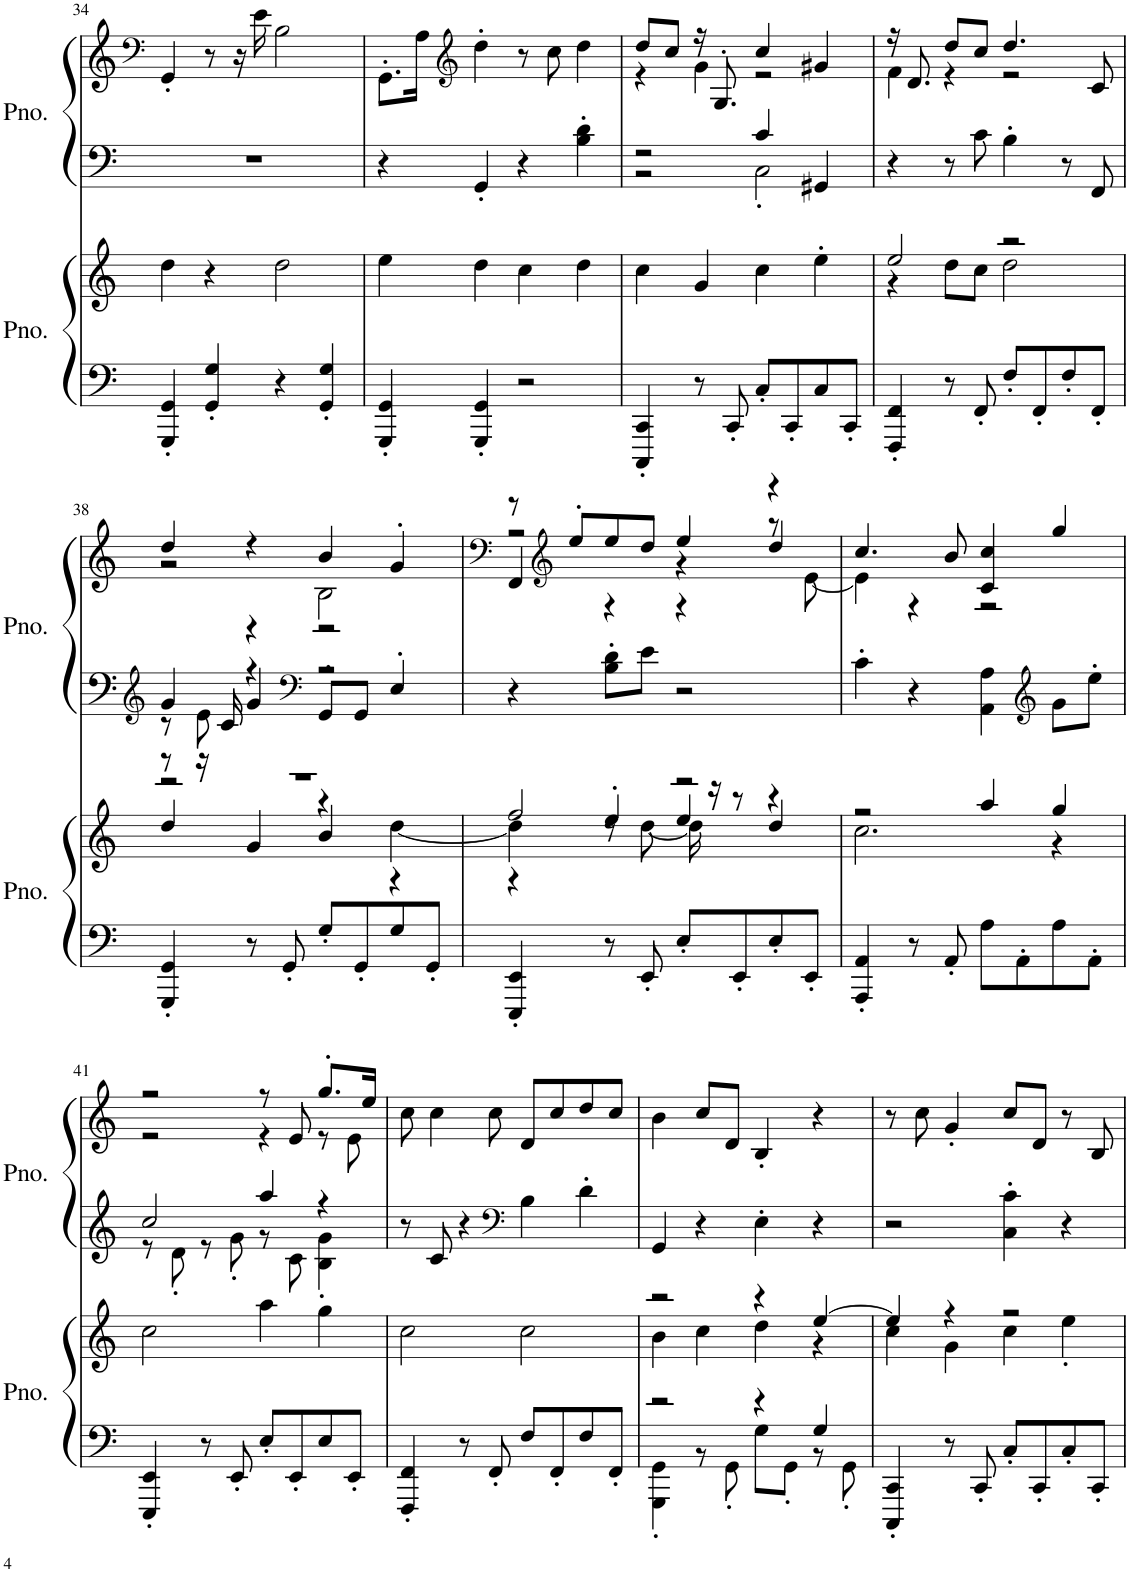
**kern	**kern	**kern	**kern
*part2	*part2	*part1	*part1
*staff4	*staff3	*staff2	*staff1
*I"Piano	*	*I"Piano	*
*I'Pno.	*	*I'Pno.	*
!!LO:PB:g=z
*clefF4	*clefG2	*clefF4	*clefF4
*k[]	*k[]	*k[]	*k[]
*M4/4	*M4/4	*M4/4	*M4/4
=34	=34	=34	=34
4GGG/' 4GG/'	4dd\	1r	4GG'/
4GG/' 4G/'	4r	.	8r
.	.	.	16r
.	.	.	16e\
4r	2dd\	.	2B\
4GG/' 4G/'	.	.	.
=35	=35	=35	=35
4GGG/' 4GG/'	4ee\	4r	8.GG'\L
.	.	.	16A\Jk
*	*	*	*clefG2
4GGG/' 4GG/'	4dd\	4GG'/	4dd'\
2r	4cc\	4r	8r
.	.	.	8cc\
.	4dd\	4B\' 4d\'	4dd\
=36	=36	=36	=36
*	*	*^	*^
4CCC/' 4CC/'	4cc\	2r	2r	8dd/L	4r
.	.	.	.	8cc/J	.
8r	4g/	.	.	16r	4g\
.	.	.	.	8.G'/	.
8CC'/	.	.	.	.	.
8C'/L	4cc\	4c/	2C'\	4cc/	2r
8CC'/	.	.	.	.	.
8C/	4ee'\	4GG#X/	.	4g#X/	.
8CC'/J	.	.	.	.	.
*	*	*v	*v	*	*
=37	=37	=37	=37	=37
*	*^	*	*	*
4FFF/' 4FF/'	2ee/	4r	4r	16r	4f\
.	.	.	.	8.d/	.
8r	.	8dd\L	8r	8dd/L	4r
8FF'/	.	8cc\J	8c\	8cc/J	.
8F'/L	2r	2dd\	4B'\	4.dd/	2r
8FF'/	.	.	.	.	.
8F'/	.	.	8r	.	.
8FF'/J	.	.	8FF/	8c/	.
*	*v	*v	*	*	*
!!LO:LB:g=z	!!
=38	=38	=38	=38	=38
*	*	*clefG2	*	*
*	*^	*^	*	*
*	*	*^	*	*^	*	*
4GGG/' 4GG/'	1r	2r	4dd/	4g/	8r	8r	4dd/	2r
.	.	.	.	.	8e\	16r	.	.
.	.	.	.	.	.	16c/	.	.
8r	.	.	4g/	4r	4r	4g/	4r	.
8GG'/	.	.	.	.	.	.	.	.
*	*	*	*	*clefF4	*	*	*	*
8G'/L	.	4r	4b/	2r	2r	8GG'/L	4b/	2B\
8GG'/	.	.	.	.	.	8GG/J	.	.
8G/	.	[4dd\	4r	.	.	4E'/	4g'/	.
8GG'/J	.	.	.	.	.	.	.	.
*	*	*	*	*v	*v	*v	*	*
*	*	*	*	*	*v	*v
=39	=39	=39	=39	=39	=39
*	*	*	*	*	*clefF4
*	*	*	*	*	*^
*	*	*	*	*	*	*^
4EEE/' 4EE/'	2ff/	4dd\]	4r	4r	8r	2r	4FF/
*	*	*	*	*	*clefG2	*	*
.	.	.	.	.	8ee'/L	.	.
8r	.	8r	4ee'/	8B\' 8d\'L	8ee/	.	4r
8EE'/	.	[8dd\	.	8e\J	8dd/J	.	.
8E'/L	2r	16dd\]	4ee/	2r	4ee/	4r	4r
.	.	16r	.	.	.	.	.
8EE'/	.	8r	.	.	.	.	.
8E'/	.	4r	4dd/	.	4r	8r	4dd/
8EE'/J	.	.	.	.	.	[8e\	.
*	*	*v	*v	*	*	*v	*v
=40	=40	=40	=40	=40	=40
4AAA/' 4AA/'	2r	2.cc\	4c'\	4.cc/	4e\]
8r	.	.	4r	.	4r
8AA'/	.	.	.	8b/	.
8A\L	4aa/	.	4AA\ 4A\	4c/ 4cc/	2r
8AA'\	.	.	.	.	.
*	*	*	*clefG2	*	*
8A\	4gg/	4r	8g\L	4gg/	.
8AA'\J	.	.	8ee'\J	.	.
*	*v	*v	*	*	*
!!LO:LB:g=z	!!
=41	=41	=41	=41	=41
*	*	*^	*	*
4EEE/' 4EE/'	2cc\	2cc/	8r	2r	2r
.	.	.	8d'\	.	.
8r	.	.	8r	.	.
8EE'/	.	.	8g'\	.	.
8E'/L	4aa\	4aa/	8r	8r	4r
8EE'/	.	.	8c\	8e/	.
8E/	4gg\	4r	4B\' 4g\'	8.gg'/L	8r
8EE'/J	.	.	.	.	8e\
.	.	.	.	16ee/Jk	.
*	*	*v	*v	*	*
*	*	*	*v	*v
=42	=42	=42	=42
4FFF/' 4FF/'	2cc\	8r	8cc\
.	.	8c/	4cc\
8r	.	4r	.
8FF'/	.	.	8cc\
*	*	*clefF4	*
8F/L	2cc\	4B\	8d/L
8FF'/	.	.	8cc/
8F/	.	4d'\	8dd/
8FF'/J	.	.	8cc/J
=43	=43	=43	=43
*^	*^	*	*
2r	4GGG\' 4GG\'	2r	4b\	4GG/	4b\
.	8r	.	4cc\	4r	8cc/L
.	8GG'\	.	.	.	8d/J
4r	8G\L	4r	4dd\	4E'\	4B'/
.	8GG'\J	.	.	.	.
4G/	8r	[4ee/	4r	4r	4r
.	8GG'\	.	.	.	.
*v	*v	*	*	*	*
=44	=44	=44	=44	=44
4CCC/' 4CC/'	4ee/]	4cc\	2r	8r
.	.	.	.	8cc\
8r	4r	4g\	.	4g'/
8CC'/	.	.	.	.
8C'/L	2r	4cc\	4C\' 4c\'	8cc/L
8CC'/	.	.	.	8d/J
8C'/	.	4ee'\	4r	8r
8CC'/J	.	.	.	8B/
*	*v	*v	*	*
=	=	=	=
*-	*-	*-	*-
